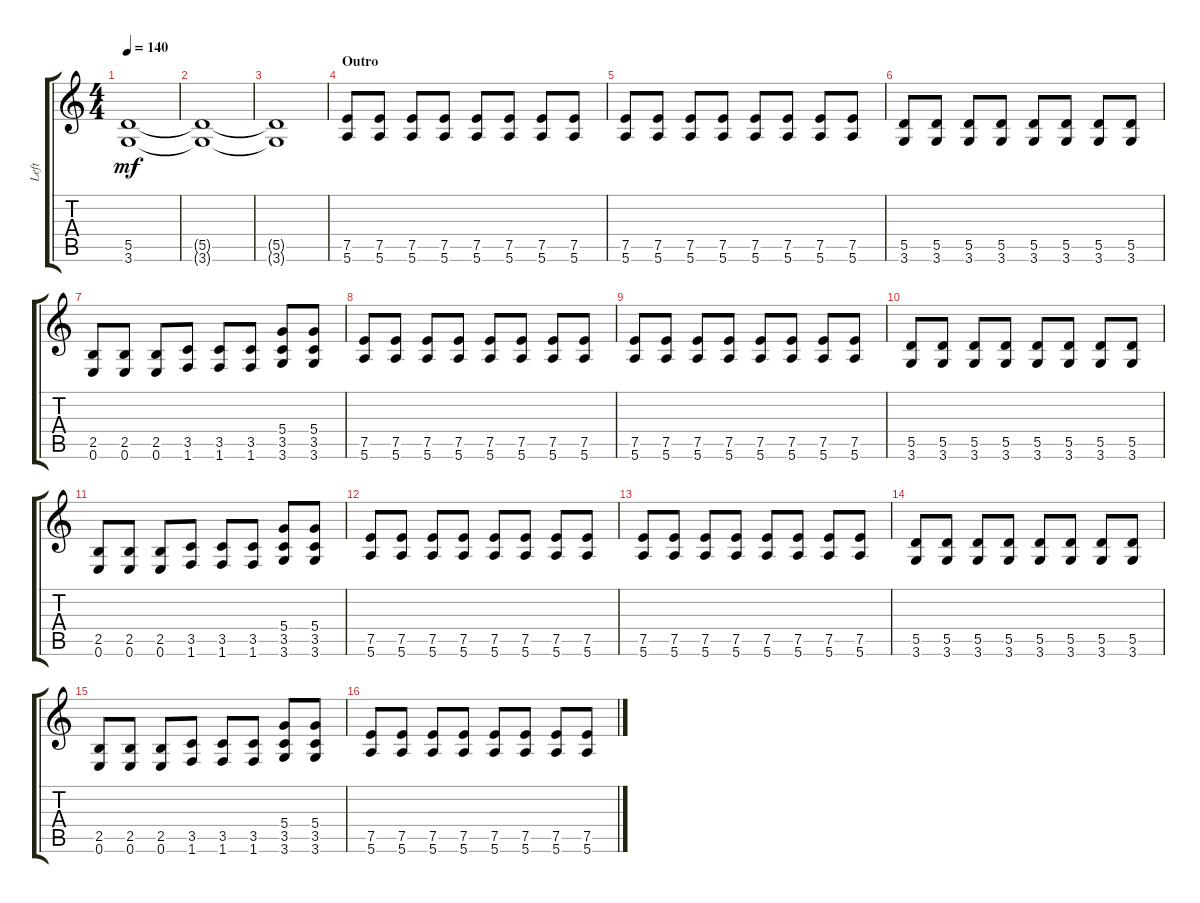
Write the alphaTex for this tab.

\track ("Left" "Left") {instrument distortionguitar}
\staff {score tabs}
\tuning (E4 B3 G3 D3 A2 E2) {hide}
\ts (4 4)
\tempo 140
\clef g2
\ks c
(5.5{t} 3.6{t}).1{dy mf} |
(5.5{t} 3.6{t}).1 |
(5.5{t} 3.6{t}).1 |
\section ("" "Outro")
(7.5 5.6).8 (7.5 5.6).8 (7.5 5.6).8 (7.5 5.6).8 (7.5 5.6).8 (7.5 5.6).8 (7.5 5.6).8 (7.5 5.6).8 |
(7.5 5.6).8 (7.5 5.6).8 (7.5 5.6).8 (7.5 5.6).8 (7.5 5.6).8 (7.5 5.6).8 (7.5 5.6).8 (7.5 5.6).8 |
(5.5 3.6).8 (5.5 3.6).8 (5.5 3.6).8 (5.5 3.6).8 (5.5 3.6).8 (5.5 3.6).8 (5.5 3.6).8 (5.5 3.6).8 |
(2.5 0.6).8 (2.5 0.6).8 (2.5 0.6).8 (3.5 1.6).8 (3.5 1.6).8 (3.5 1.6).8 (5.4 3.5 3.6).8 (5.4 3.5 3.6).8 |
(7.5 5.6).8 (7.5 5.6).8 (7.5 5.6).8 (7.5 5.6).8 (7.5 5.6).8 (7.5 5.6).8 (7.5 5.6).8 (7.5 5.6).8 |
(7.5 5.6).8 (7.5 5.6).8 (7.5 5.6).8 (7.5 5.6).8 (7.5 5.6).8 (7.5 5.6).8 (7.5 5.6).8 (7.5 5.6).8 |
(5.5 3.6).8 (5.5 3.6).8 (5.5 3.6).8 (5.5 3.6).8 (5.5 3.6).8 (5.5 3.6).8 (5.5 3.6).8 (5.5 3.6).8 |
(2.5 0.6).8 (2.5 0.6).8 (2.5 0.6).8 (3.5 1.6).8 (3.5 1.6).8 (3.5 1.6).8 (5.4 3.5 3.6).8 (5.4 3.5 3.6).8 |
(7.5 5.6).8 (7.5 5.6).8 (7.5 5.6).8 (7.5 5.6).8 (7.5 5.6).8 (7.5 5.6).8 (7.5 5.6).8 (7.5 5.6).8 |
(7.5 5.6).8 (7.5 5.6).8 (7.5 5.6).8 (7.5 5.6).8 (7.5 5.6).8 (7.5 5.6).8 (7.5 5.6).8 (7.5 5.6).8 |
(5.5 3.6).8 (5.5 3.6).8 (5.5 3.6).8 (5.5 3.6).8 (5.5 3.6).8 (5.5 3.6).8 (5.5 3.6).8 (5.5 3.6).8 |
(2.5 0.6).8 (2.5 0.6).8 (2.5 0.6).8 (3.5 1.6).8 (3.5 1.6).8 (3.5 1.6).8 (5.4 3.5 3.6).8 (5.4 3.5 3.6).8 |
(7.5 5.6).8 (7.5 5.6).8 (7.5 5.6).8 (7.5 5.6).8 (7.5 5.6).8 (7.5 5.6).8 (7.5 5.6).8 (7.5 5.6).8
